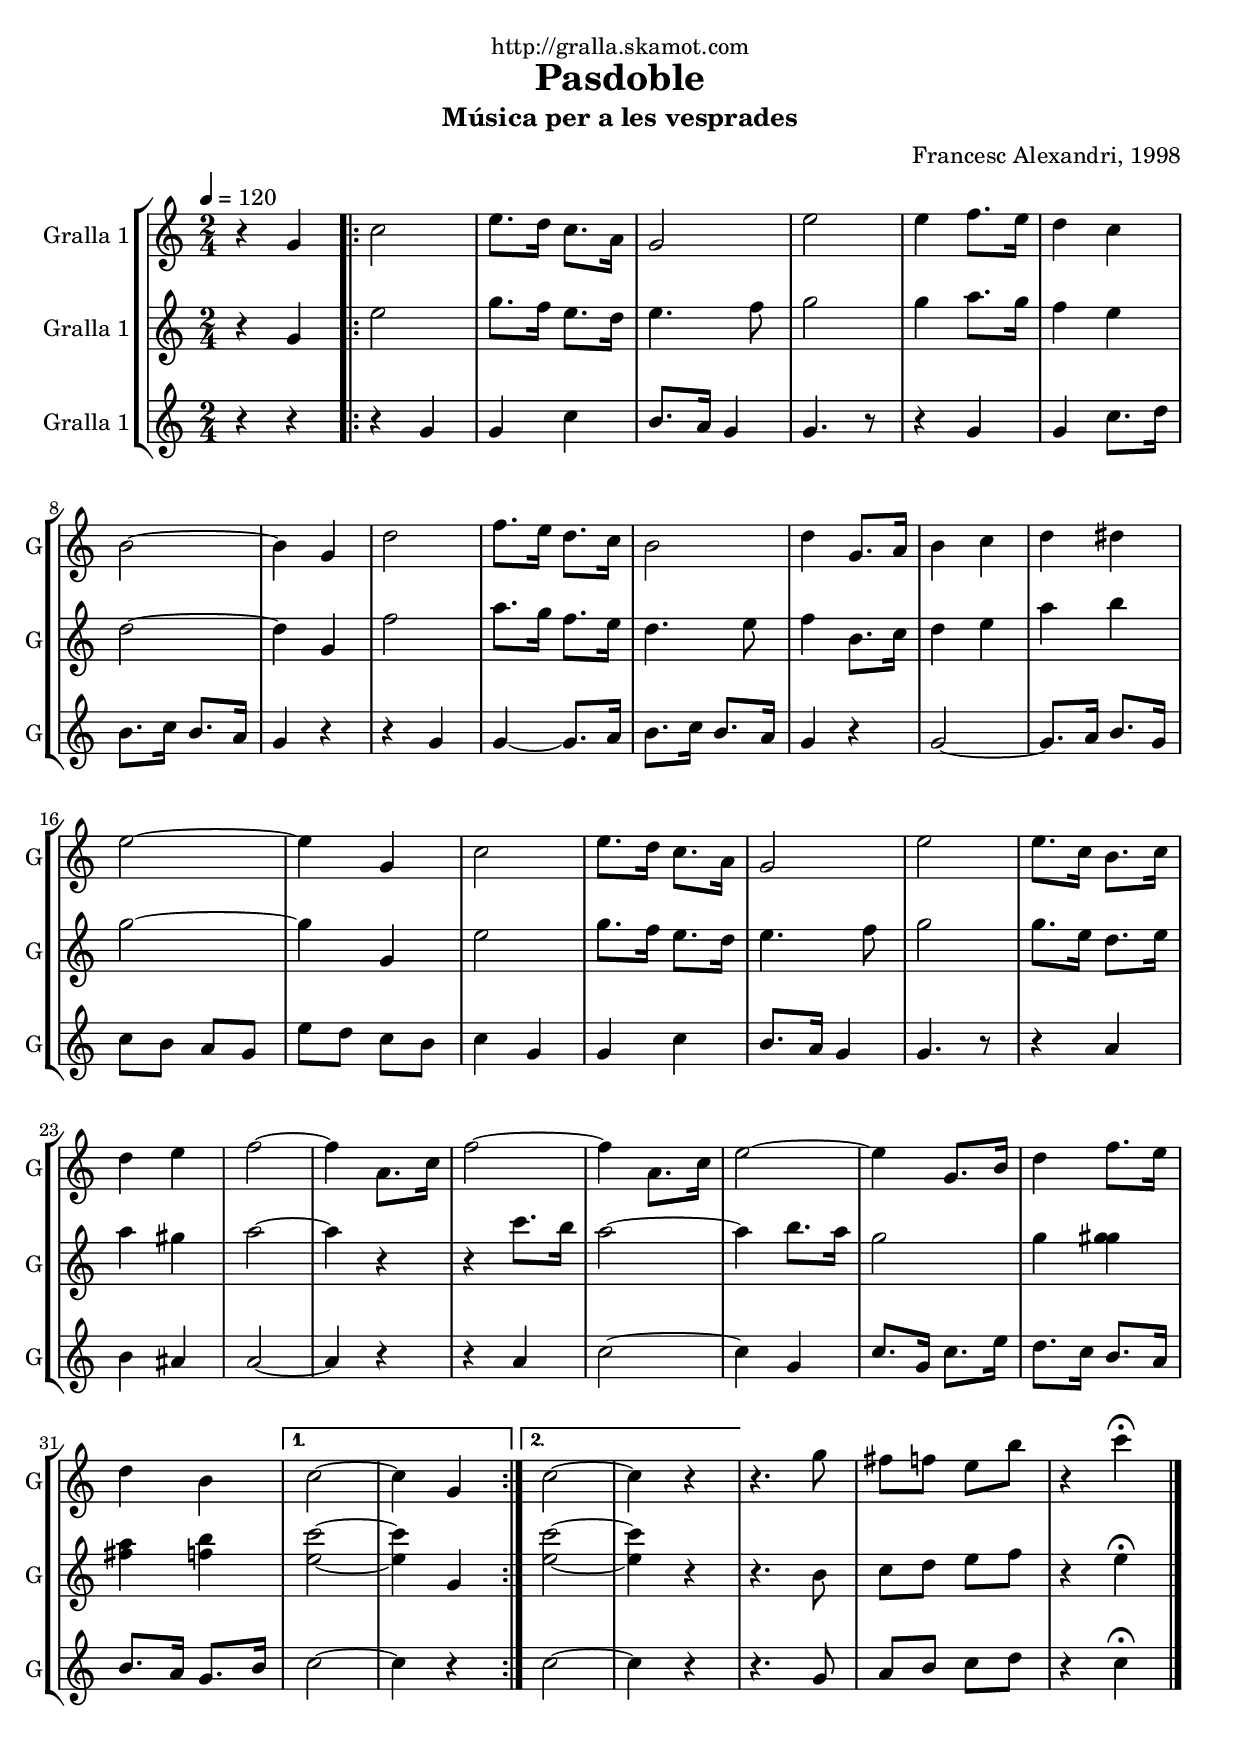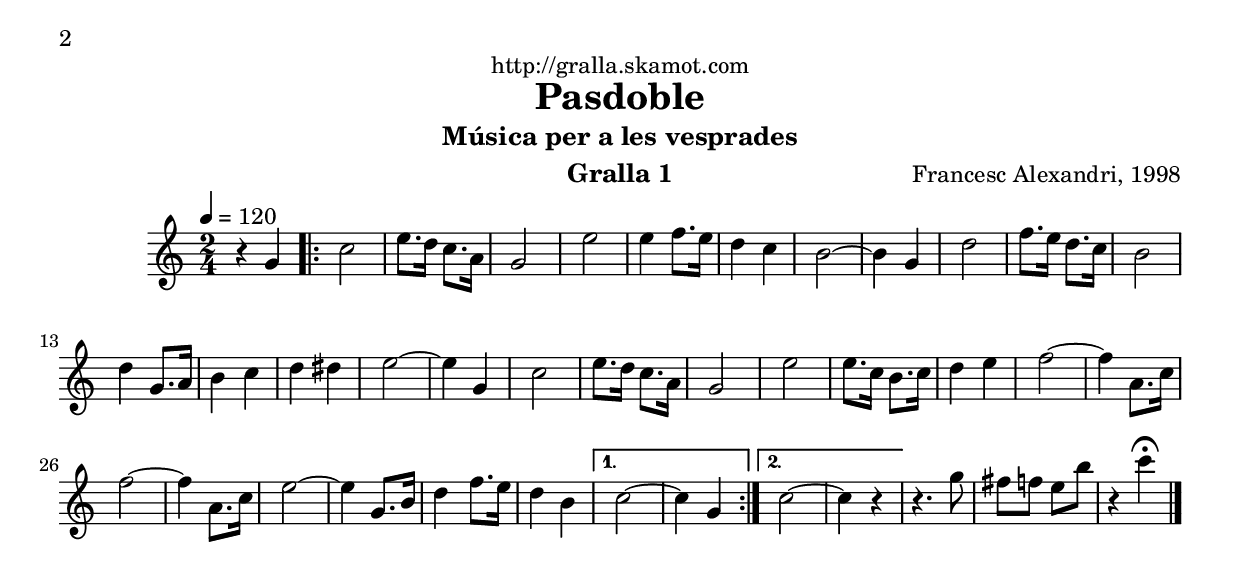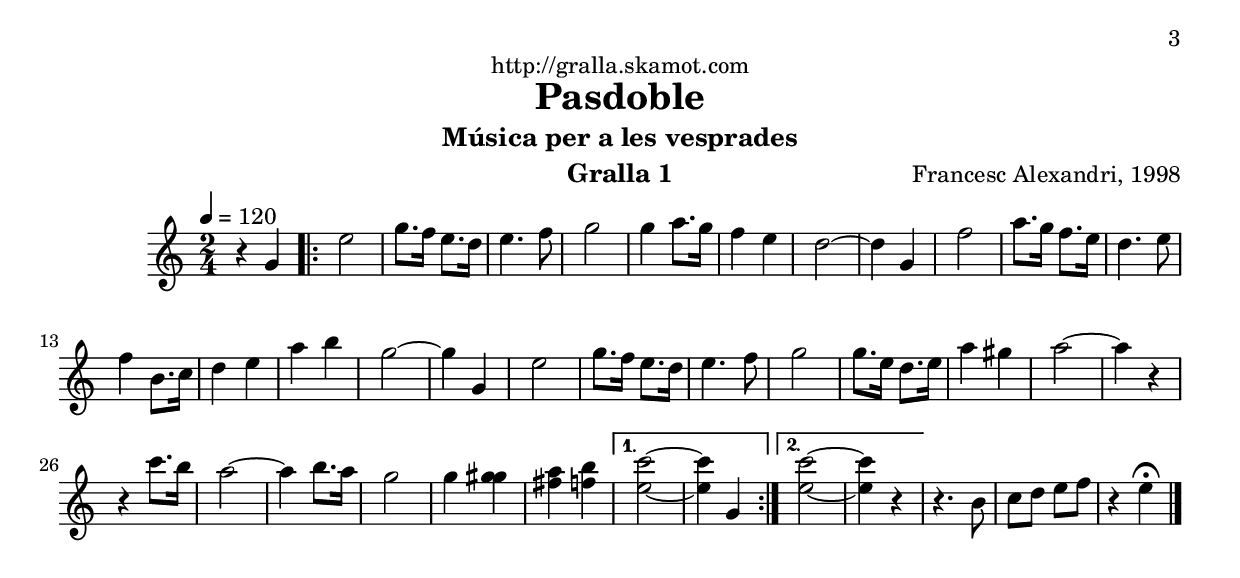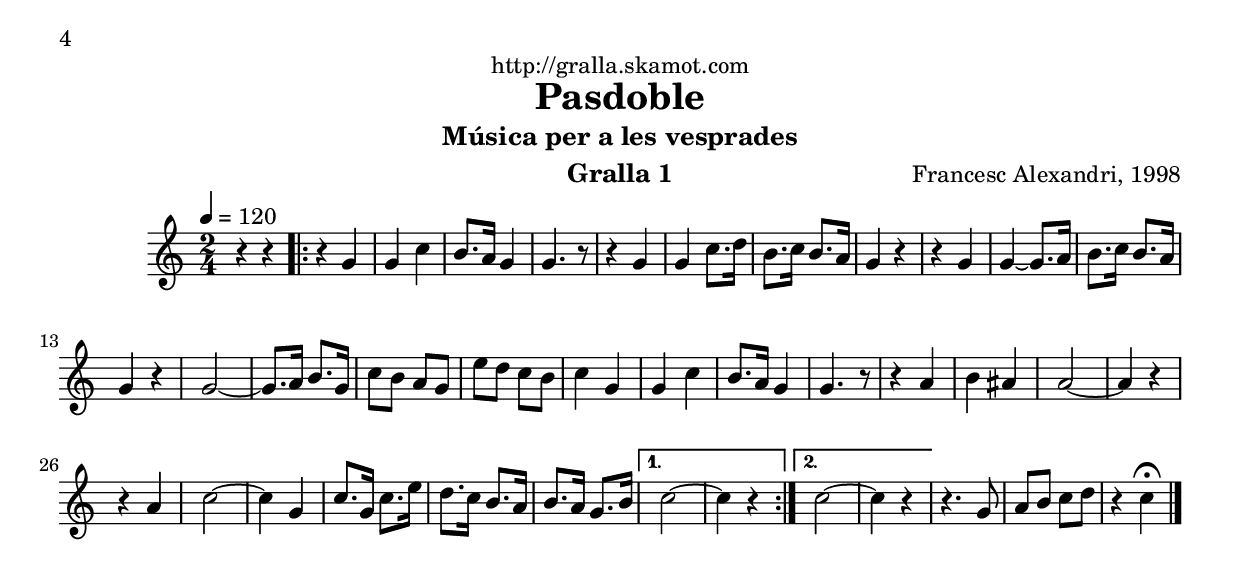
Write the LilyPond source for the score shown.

\version "2.16.2"

\header {
  dedication="http://gralla.skamot.com"
  title="Pasdoble"
  subtitle="Música per a les vesprades"
  subsubtitle=""
  poet=""
  meter=""
  piece=""
  composer="Francesc Alexandri, 1998"
  arranger=""
  opus=""
  instrument=""
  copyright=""
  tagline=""
}

liniaroAa =
\relative g'
{
  \tempo 4=120
  \clef treble
  \key c \major
  \time 2/4
  r4 g  |
  \repeat volta 2 { c2  |
  e8. d16 c8. a16  |
  g2  |
  %05
  e'2  |
  e4 f8. e16  |
  d4 c  |
  b2 ~  |
  b4 g  |
  %10
  d'2  |
  f8. e16 d8. c16  |
  b2  |
  d4 g,8. a16  |
  b4 c  |
  %15
  d4 dis  |
  e2 ~  |
  e4 g,  |
  c2  |
  e8. d16 c8. a16  |
  %20
  g2  |
  e'2  |
  e8. c16 b8. c16  |
  d4 e  |
  f2 ~  |
  %25
  f4 a,8. c16  |
  f2 ~  |
  f4 a,8. c16  |
  e2 ~  |
  e4 g,8. b16  |
  %30
  d4 f8. e16  |
  d4 b }
  \alternative { { c2 ~  |
  c4 g }
  { c2 ~  |
  %35
  c4 r } }
  r4. g'8  |
  fis8 f e b'  |
  r4 c\fermata  \bar "|."
}

liniaroAb =
\relative g'
{
  \tempo 4=120
  \clef treble
  \key c \major
  \time 2/4
  r4 g  |
  \repeat volta 2 { e'2  |
  g8. f16 e8. d16  |
  e4. f8  |
  %05
  g2  |
  g4 a8. g16  |
  f4 e  |
  d2 ~  |
  d4 g,  |
  %10
  f'2  |
  a8. g16 f8. e16  |
  d4. e8  |
  f4 b,8. c16  |
  d4 e  |
  %15
  a4 b  |
  g2 ~  |
  g4 g,  |
  e'2  |
  g8. f16 e8. d16  |
  %20
  e4. f8  |
  g2  |
  g8. e16 d8. e16  |
  a4 gis  |
  a2 ~  |
  %25
  a4 r  |
  r4 c8. b16  |
  a2 ~  |
  a4 b8. a16  |
  g2  |
  %30
  g4 <g gis>  |
  <fis a>4 <f b> }
  \alternative { { <e c'>2 ~ ~  |
  <e c'>4 g, }
  { <e' c'>2 ~ ~  |
  %35
  <e c'>4 r } }
  r4. b8  |
  c8 d e f  |
  r4 e\fermata  \bar "|."
}

liniaroAc =
\relative g'
{
  \tempo 4=120
  \clef treble
  \key c \major
  \time 2/4
  r4 r  |
  \repeat volta 2 { r4 g  |
  g4 c  |
  b8. a16 g4  |
  %05
  g4. r8  |
  r4 g  |
  g4 c8. d16  |
  b8. c16 b8. a16  |
  g4 r  |
  %10
  r4 g  |
  g4 ~ g8. a16  |
  b8. c16 b8. a16  |
  g4 r  |
  g2 ~  |
  %15
  g8. a16 b8. g16  |
  c8 b a g  |
  e'8 d c b  |
  c4 g  |
  g4 c  |
  %20
  b8. a16 g4  |
  g4. r8  |
  r4 a  |
  b4 ais  |
  a2 ~  |
  %25
  a4 r  |
  r4 a  |
  c2 ~  |
  c4 g  |
  c8. g16 c8. e16  |
  %30
  d8. c16 b8. a16  |
  b8. a16 g8. b16 }
  \alternative { { c2 ~  |
  c4 r }
  { c2 ~  |
  %35
  c4 r } }
  r4. g8  |
  a8 b c d  |
  r4 c\fermata  \bar "|."
}

\bookpart {
  \score {
    \new StaffGroup {
      \override Score.RehearsalMark #'self-alignment-X = #LEFT
      <<
        \new Staff \with {instrumentName = #"Gralla 1" shortInstrumentName = #"G"} \liniaroAa
        \new Staff \with {instrumentName = #"Gralla 1" shortInstrumentName = #"G"} \liniaroAb
        \new Staff \with {instrumentName = #"Gralla 1" shortInstrumentName = #"G"} \liniaroAc
      >>
    }
    \layout {}
  }
  \score { \unfoldRepeats
    \new StaffGroup {
      \override Score.RehearsalMark #'self-alignment-X = #LEFT
      <<
        \new Staff \with {instrumentName = #"Gralla 1" shortInstrumentName = #"G"} \liniaroAa
        \new Staff \with {instrumentName = #"Gralla 1" shortInstrumentName = #"G"} \liniaroAb
        \new Staff \with {instrumentName = #"Gralla 1" shortInstrumentName = #"G"} \liniaroAc
      >>
    }
    \midi {
      \set Staff.midiInstrument = "oboe"
      \set DrumStaff.midiInstrument = "drums"
    }
  }
}

\bookpart {
  \header {instrument="Gralla 1"}
  \score {
    \new StaffGroup {
      \override Score.RehearsalMark #'self-alignment-X = #LEFT
      <<
        \new Staff \liniaroAa
      >>
    }
    \layout {}
  }
  \score { \unfoldRepeats
    \new StaffGroup {
      \override Score.RehearsalMark #'self-alignment-X = #LEFT
      <<
        \new Staff \liniaroAa
      >>
    }
    \midi {
      \set Staff.midiInstrument = "oboe"
      \set DrumStaff.midiInstrument = "drums"
    }
  }
}

\bookpart {
  \header {instrument="Gralla 1"}
  \score {
    \new StaffGroup {
      \override Score.RehearsalMark #'self-alignment-X = #LEFT
      <<
        \new Staff \liniaroAb
      >>
    }
    \layout {}
  }
  \score { \unfoldRepeats
    \new StaffGroup {
      \override Score.RehearsalMark #'self-alignment-X = #LEFT
      <<
        \new Staff \liniaroAb
      >>
    }
    \midi {
      \set Staff.midiInstrument = "oboe"
      \set DrumStaff.midiInstrument = "drums"
    }
  }
}

\bookpart {
  \header {instrument="Gralla 1"}
  \score {
    \new StaffGroup {
      \override Score.RehearsalMark #'self-alignment-X = #LEFT
      <<
        \new Staff \liniaroAc
      >>
    }
    \layout {}
  }
  \score { \unfoldRepeats
    \new StaffGroup {
      \override Score.RehearsalMark #'self-alignment-X = #LEFT
      <<
        \new Staff \liniaroAc
      >>
    }
    \midi {
      \set Staff.midiInstrument = "oboe"
      \set DrumStaff.midiInstrument = "drums"
    }
  }
}

